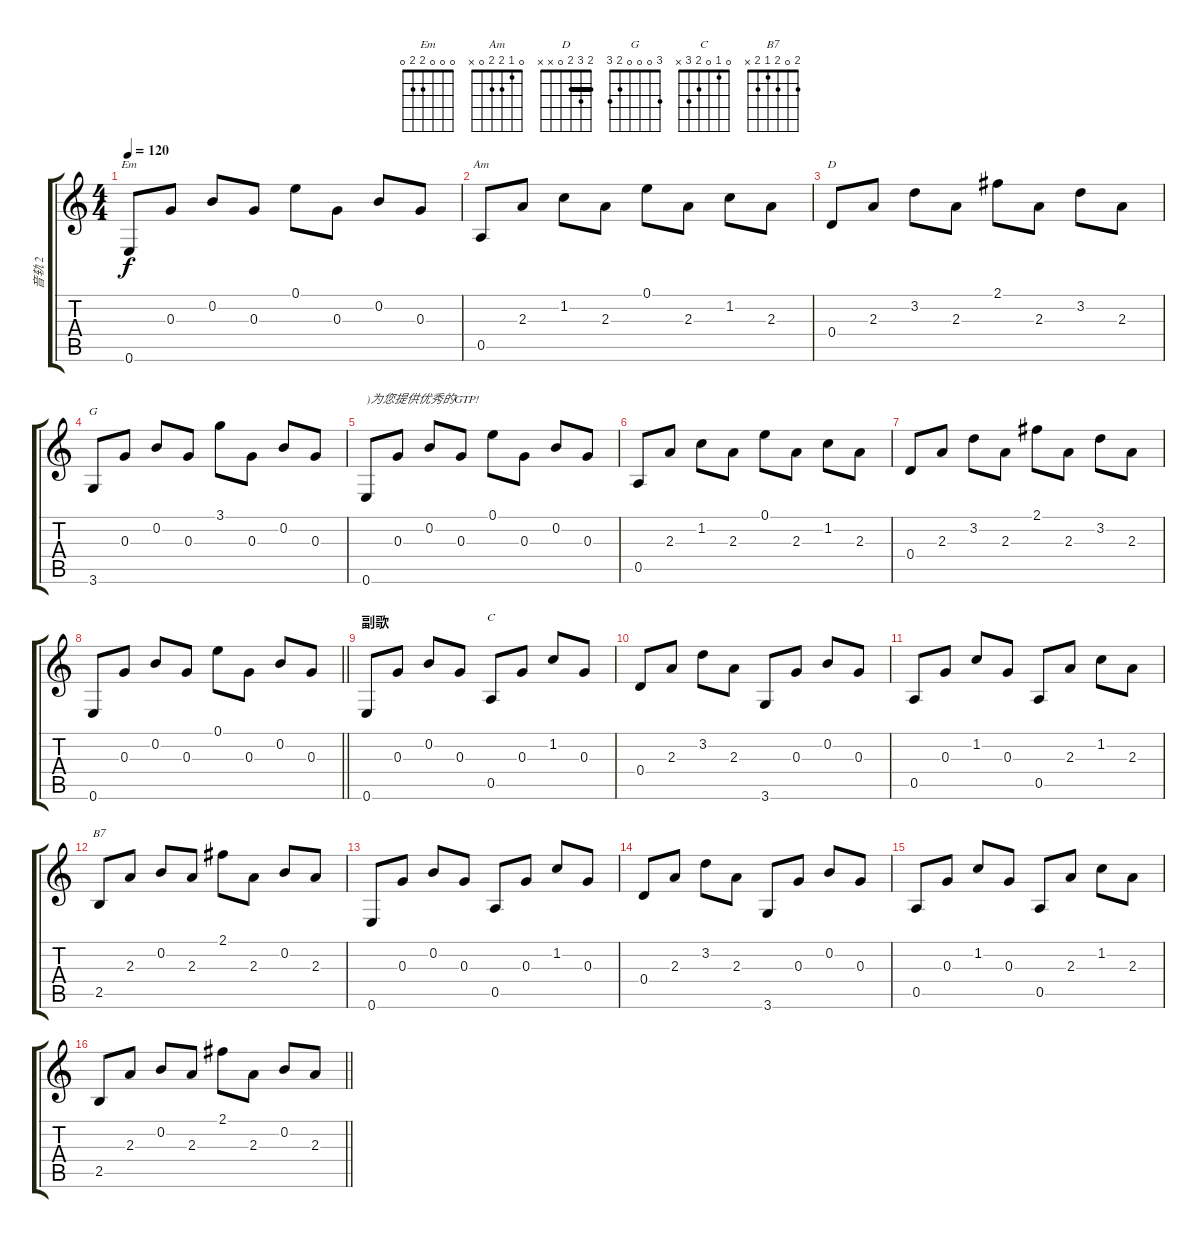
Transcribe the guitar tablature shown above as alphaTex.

\track ("音轨 2" "音轨 2") {instrument acousticguitarnylon}
\staff {score tabs}
\tuning (E4 B3 G3 D3 A2 E2) {hide}
\chord ("Em" 0 0 0 2 2 0)
\chord ("Am" 0 1 2 2 0 x)
\chord ("D" 2 3 2 0 x x) {barre 2}
\chord ("G" 3 0 0 0 2 3)
\chord ("C" 0 1 0 2 3 x)
\chord ("B7" 2 0 2 1 2 x)
\ts (4 4)
\tempo 120
\clef g2
\ks c
0.6.8{ch "Em" dy f} 0.3.8 0.2.8 0.3.8 0.1.8 0.3.8 0.2.8 0.3.8 |
0.5.8{ch "Am"} 2.3.8 1.2.8 2.3.8 0.1.8 2.3.8 1.2.8 2.3.8 |
0.4.8{ch "D"} 2.3.8 3.2.8 2.3.8 2.1.8 2.3.8 3.2.8 2.3.8 |
3.6.8{ch "G"} 0.3.8 0.2.8 0.3.8 3.1.8 0.3.8 0.2.8 0.3.8 |
0.6.8{txt ")为您提供优秀的GTP!"} 0.3.8 0.2.8 0.3.8 0.1.8 0.3.8 0.2.8 0.3.8 |
0.5.8 2.3.8 1.2.8 2.3.8 0.1.8 2.3.8 1.2.8 2.3.8 |
0.4.8 2.3.8 3.2.8 2.3.8 2.1.8 2.3.8 3.2.8 2.3.8 |
\barLineRight lightlight
0.6.8 0.3.8 0.2.8 0.3.8 0.1.8 0.3.8 0.2.8 0.3.8 |
\section ("" "副歌")
0.6.8 0.3.8 0.2.8 0.3.8 0.5.8{ch "C"} 0.3.8 1.2.8 0.3.8 |
0.4.8 2.3.8 3.2.8 2.3.8 3.6.8 0.3.8 0.2.8 0.3.8 |
0.5.8 0.3.8 1.2.8 0.3.8 0.5.8 2.3.8 1.2.8 2.3.8 |
2.5.8{ch "B7"} 2.3.8 0.2.8 2.3.8 2.1.8 2.3.8 0.2.8 2.3.8 |
0.6.8 0.3.8 0.2.8 0.3.8 0.5.8 0.3.8 1.2.8 0.3.8 |
0.4.8 2.3.8 3.2.8 2.3.8 3.6.8 0.3.8 0.2.8 0.3.8 |
0.5.8 0.3.8 1.2.8 0.3.8 0.5.8 2.3.8 1.2.8 2.3.8 |
\barLineRight lightlight
2.5.8 2.3.8 0.2.8 2.3.8 2.1.8 2.3.8 0.2.8 2.3.8
